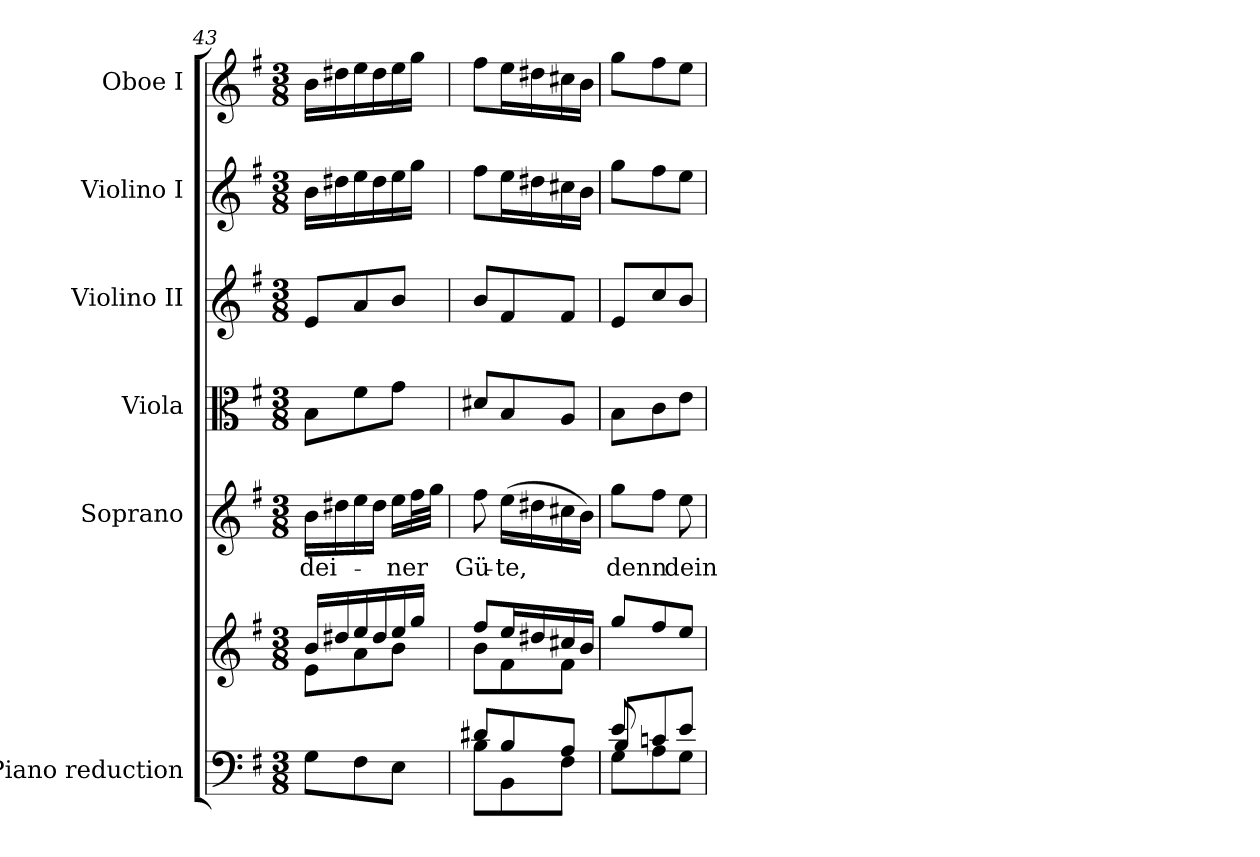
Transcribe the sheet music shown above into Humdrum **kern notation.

**kern	**kern	**kern	**text	**kern	**kern	**kern	**kern
*part6	*part6	*part5	*part5	*part4	*part3	*part2	*part1
*staff7	*staff6	*staff5	*staff5	*staff4	*staff3	*staff2	*staff1
*I"Piano reduction	*	*I"Soprano	*	*I"Viola	*I"Violino II	*I"Violino I	*I"Oboe I
*I'Pno	*	*	*	*I'Vla	*I'Vln	*I'Vln	*I'Ob
*clefF4	*clefG2	*clefG2	*	*clefC3	*clefG2	*clefG2	*clefG2
*k[f#]	*k[f#]	*k[f#]	*	*k[f#]	*k[f#]	*k[f#]	*k[f#]
*M3/8	*M3/8	*M3/8	*	*M3/8	*M3/8	*M3/8	*M3/8
=43	=43	=43	=43	=43	=43	=43	=43
*	*^	*	*	*	*	*	*
!	!	!	!	!LO:LY:b	!	!	!	!
8G\L	16b/LL	8e\L	16b\LL	dei-	8B\L	8e/L	16b\LL	16b\LL
.	16dd#X/	.	16dd#X\	.	.	.	16dd#X\	16dd#X\
8F#\	16ee/	8a\	16ee\	.	8f#\	8a/	16ee\	16ee\
.	16dd#/	.	16dd#\JJ	.	.	.	16dd#\	16dd#\
!	!	!	!	!LO:LY:b	!	!	!	!
8E\J	16ee/	8b\J	16ee\LL	-ner	8g\J	8b/J	16ee\	16ee\
.	16gg/JJ	.	32ff#\L	.	.	.	16gg\JJ	16gg\JJ
.	.	.	32gg\JJJ	.	.	.	.	.
=44	=44	=44	=44	=44	=44	=44	=44	=44
*^	*	*	*	*	*	*	*	*
!	!	!	!	!	!LO:LY:b	!	!	!	!
8d#X/L	8B\L	8ff#/L	8b\L	8ff#\	Gü-	8d#X/L	8b/L	8ff#\L	8ff#\L
!	!	!	!	!	!LO:LY:b	!	!	!	!
8B/	8BB\	16ee/L	8f#\	(>16ee\LL	-te,	8B/	8f#/	16ee\L	16ee\L
.	.	16dd#X/	.	16dd#X\	.	.	.	16dd#X\	16dd#X\
8A/J	8F#\J	16cc#X/	8f#\J	16cc#X\	.	8A/J	8f#/J	16cc#X\	16cc#X\
.	.	16b/JJ	.	16b\JJ)	.	.	.	16b\JJ	16b\JJ
=45	=45	=45	=45	=45	=45	=45	=45	=45	=45
*	*^	*	*	*	*	*	*	*	*
!	!	!	!	!	!	!LO:LY:b	!	!	!	!
8e/L	8B/L	8G\L	8gg/L	8ryy	8gg\L	denn	8B\L	8e/L	8gg\L	8gg\L
4ryy	8cn/	8A\	8ff#/	8ccn\	8ff#\J	.	8c\	8cc/	8ff#\	8ff#\
!	!	!	!	!	!	!LO:LY:b	!	!	!	!
.	8e/J	8G\J	8ee/J	8b\J	8ee\	dein	8e\J	8b/J	8ee\J	8ee\J
*v	*v	*v	*	*	*	*	*	*	*	*
*	*v	*v	*	*	*	*	*	*
=	=	=	=	=	=	=	=
*-	*-	*-	*-	*-	*-	*-	*-
